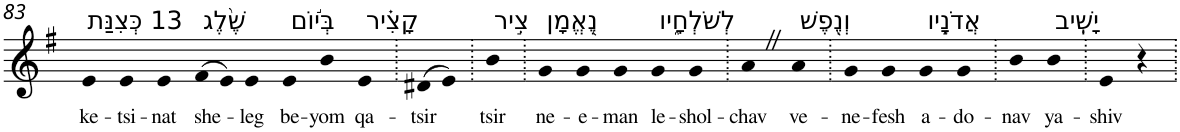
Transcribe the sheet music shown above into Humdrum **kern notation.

**kern	**text
*part1	*part1
*staff1	*staff1
*I"Piano	*
*I'Pno	*
!!LO:PB:g=z
*clefG2	*
*k[f#]	*
*G:	*
=83	=83
!LO:TX:a:t=13 כְּצִנַּת	!
!	!LO:LY:b
4e	ke-
!	!LO:LY:b
4e	-tsi-
!	!LO:LY:b
4e	-nat
!LO:TX:a:t=שֶׁ֨לֶג	!
!	!LO:LY:b
(>8f#	she-
8e)	.
!	!LO:LY:b
4e	-leg
!LO:TX:a:t=בְּי֬וֹם	!
!	!LO:LY:b
4e	be-
!	!LO:LY:b
4b	-yom
!LO:TX:a:t=קָצִ֗יר	!
!	!LO:LY:b
4e	qa-
=84.	=84.
!	!LO:LY:b
(>8d#X	-tsir
8e)	.
=85.	=85.
!LO:TX:a:t=צִ֣יר	!
!	!LO:LY:b
4b	tsir
=86.	=86.
!LO:TX:a:t=נֶ֭אֱמָן	!
!	!LO:LY:b
4g	ne-
!	!LO:LY:b
4g	-e-
!	!LO:LY:b
4g	-man
!LO:TX:a:t=לְשֹׁלְחָ֑יו	!
!	!LO:LY:b
4g	le-
!	!LO:LY:b
4g	-shol-
=87.	=87.
!	!LO:LY:b
4aZ	-chav
!LO:TX:a:t=וְנֶ֖פֶשׁ	!
!	!LO:LY:b
4a	ve-
=88.	=88.
!	!LO:LY:b
4g	-ne-
!	!LO:LY:b
4g	-fesh
!LO:TX:a:t=אֲדֹנָ֣יו	!
!	!LO:LY:b
4g	a-
!	!LO:LY:b
4g	-do-
=89.	=89.
!	!LO:LY:b
4b	-nav
!LO:TX:a:t=יָשִֽׁיב	!
!	!LO:LY:b
4b	ya-
=90.	=90.
!	!LO:LY:b
4e	-shiv
4r	.
=.	=.
*-	*-
